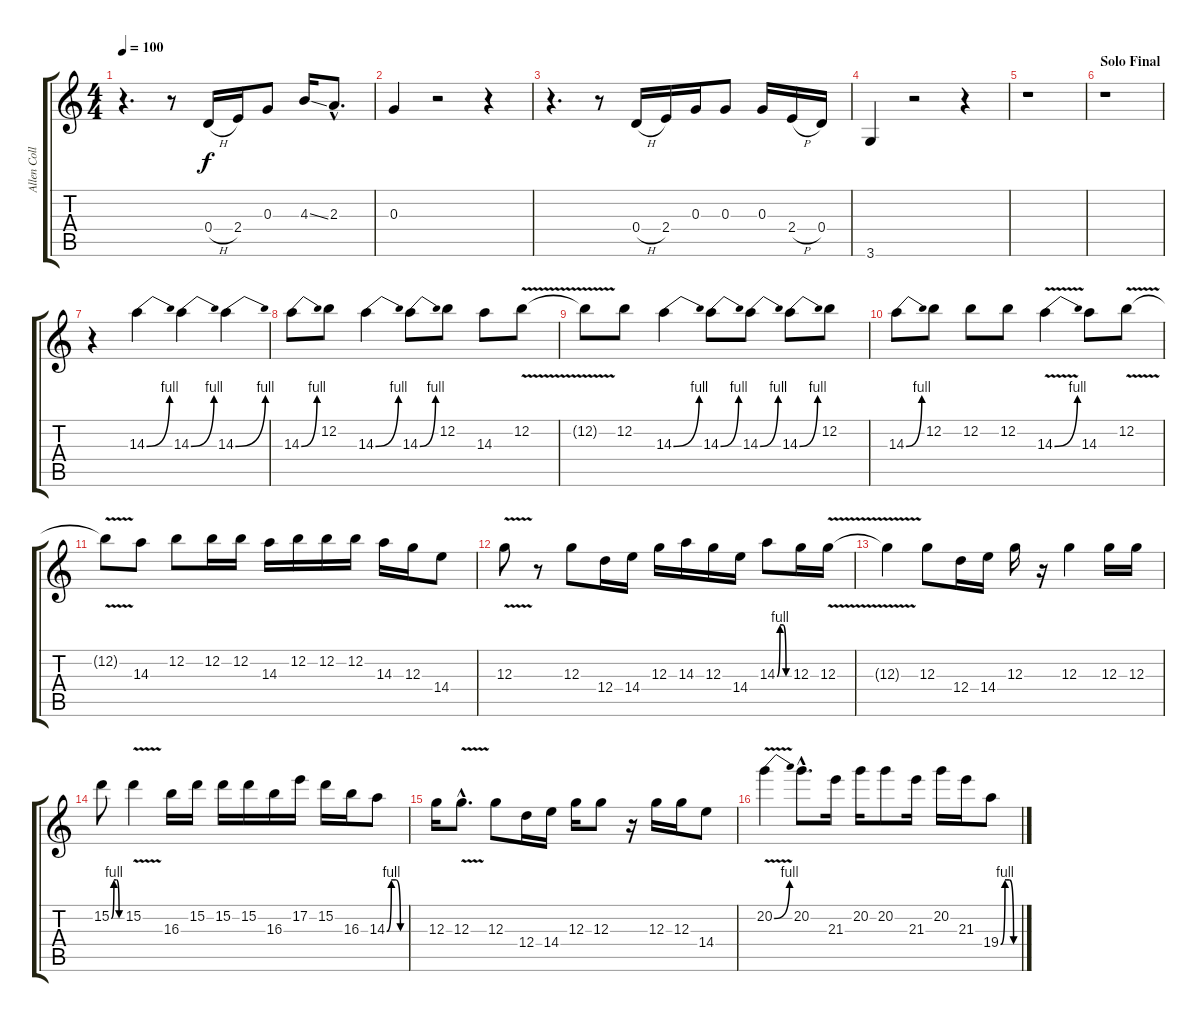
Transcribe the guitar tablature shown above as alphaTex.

\track ("Allen Collins - Solo" "Allen Coll") {instrument distortionguitar}
\staff {score tabs}
\tuning (E4 B3 G3 D3 A2 E2) {hide}
\ts (4 4)
\tempo 100
\clef g2
\ks c
r.4{d dy f} r.8 0.4{h}.16 2.4.16 0.3.8 4.3{ss}.16 2.3{hac}.8{d} |
0.3.4 r.2 r.4 |
r.4{d} r.8 0.4{h}.16 2.4.16 0.3.16 0.3.8 0.3.16 2.4{h}.16 0.4.16 |
3.6.4 r.2 r.4 |
r.1 |
\section ("" "Solo Final")
r.1 |
r.4 14.3{be (bend 0 0 60 4)}.4 14.3{be (bend 0 0 60 4)}.4 14.3{be (bend 0 0 60 4)}.4 |
14.3{be (bend 0 0 60 4)}.8 12.2.8 14.3{be (bend 0 0 60 4)}.4 14.3{be (bend 0 0 60 4)}.8 12.2.8 14.3.8 12.2{v}.8 |
12.2{t}.8 12.2.8 14.3{be (bend 0 0 60 4)}.4 14.3{be (bend 0 0 60 4)}.8 14.3{be (bend 0 0 60 4)}.8 14.3{be (bend 0 0 60 4)}.8 12.2.8 |
14.3{be (bend 0 0 60 4)}.8 12.2.8 12.2.8 12.2.8 14.3{be (bend 0 0 60 4) v}.4 14.3.8 12.2{v}.8 |
12.2{t}.8 14.3.8 12.2.8 12.2.16 12.2.16 14.3.16 12.2.16 12.2.16 12.2.16 14.3.16 12.3.16 14.4.8 |
12.3{v}.8 r.8 12.3.8 12.4.16 14.4.16 12.3.16 14.3.16 12.3.16 14.4.16 14.3{be (custom 0 0 15 4 30 4 45 0 60 0)}.8 12.3.16 12.3{v}.16 |
12.3{t}.4 12.3.8 12.4.16 14.4.16 12.3.16 r.16 12.3.4 12.3.16 12.3.16 |
15.2{be (custom 0 0 15 4 30 4 45 0 60 0)}.8 15.2{v}.4 16.3.16 15.2.16 15.2.16 15.2.16 16.3.16 17.2.16 15.2.16 16.3.16 14.3{be (custom 0 0 15 4 30 4 45 0 60 0)}.8 |
12.3.16 12.3{v hac}.8{d} 12.3.8 12.4.16 14.4.16 12.3.16 12.3.8 r.16 12.3.16 12.3.16 14.4.8 |
20.2{be (bend 0 0 60 4) v}.4 20.2{hac}.8{d} 21.3.16 20.2.16 20.2.8 21.3.16 20.2.16 21.3.16 19.4{be (custom 0 0 15 4 30 4 45 0 60 0)}.8
